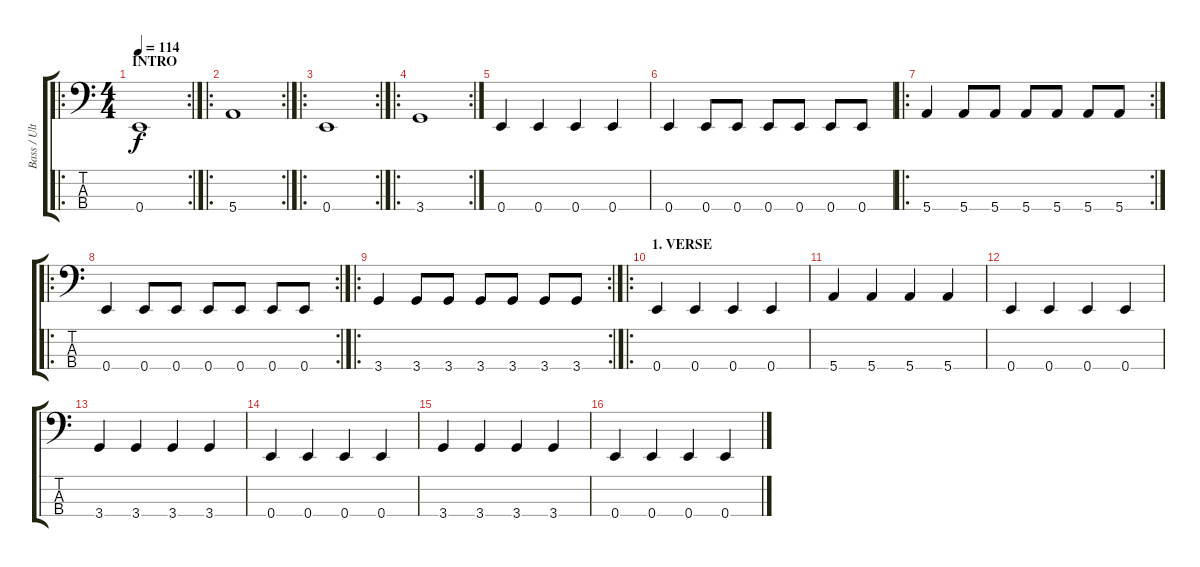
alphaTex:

\track ("Bass / Ultimate Danny" "Bass / Ult") {instrument electricbassfinger}
\staff {score tabs}
\tuning (G2 D2 A1 E1) {hide}
\ro
\rc 2
\ts (4 4)
\section ("" "INTRO")
\tempo 114
\clef f4
\ks c
0.4.1{dy f instrument electricbassfinger} |
\ro
\rc 2
5.4.1 |
\ro
\rc 2
0.4.1 |
\ro
\rc 2
3.4.1 |
0.4.4 0.4.4 0.4.4 0.4.4 |
0.4.4 0.4.8 0.4.8 0.4.8 0.4.8 0.4.8 0.4.8 |
\ro
\rc 2
5.4.4 5.4.8 5.4.8 5.4.8 5.4.8 5.4.8 5.4.8 |
\ro
\rc 2
0.4.4 0.4.8 0.4.8 0.4.8 0.4.8 0.4.8 0.4.8 |
\ro
\rc 2
3.4.4 3.4.8 3.4.8 3.4.8 3.4.8 3.4.8 3.4.8 |
\ro
\section ("" "1. VERSE")
0.4.4 0.4.4 0.4.4 0.4.4 |
5.4.4 5.4.4 5.4.4 5.4.4 |
0.4.4 0.4.4 0.4.4 0.4.4 |
3.4.4 3.4.4 3.4.4 3.4.4 |
0.4.4 0.4.4 0.4.4 0.4.4 |
3.4.4 3.4.4 3.4.4 3.4.4 |
0.4.4 0.4.4 0.4.4 0.4.4
